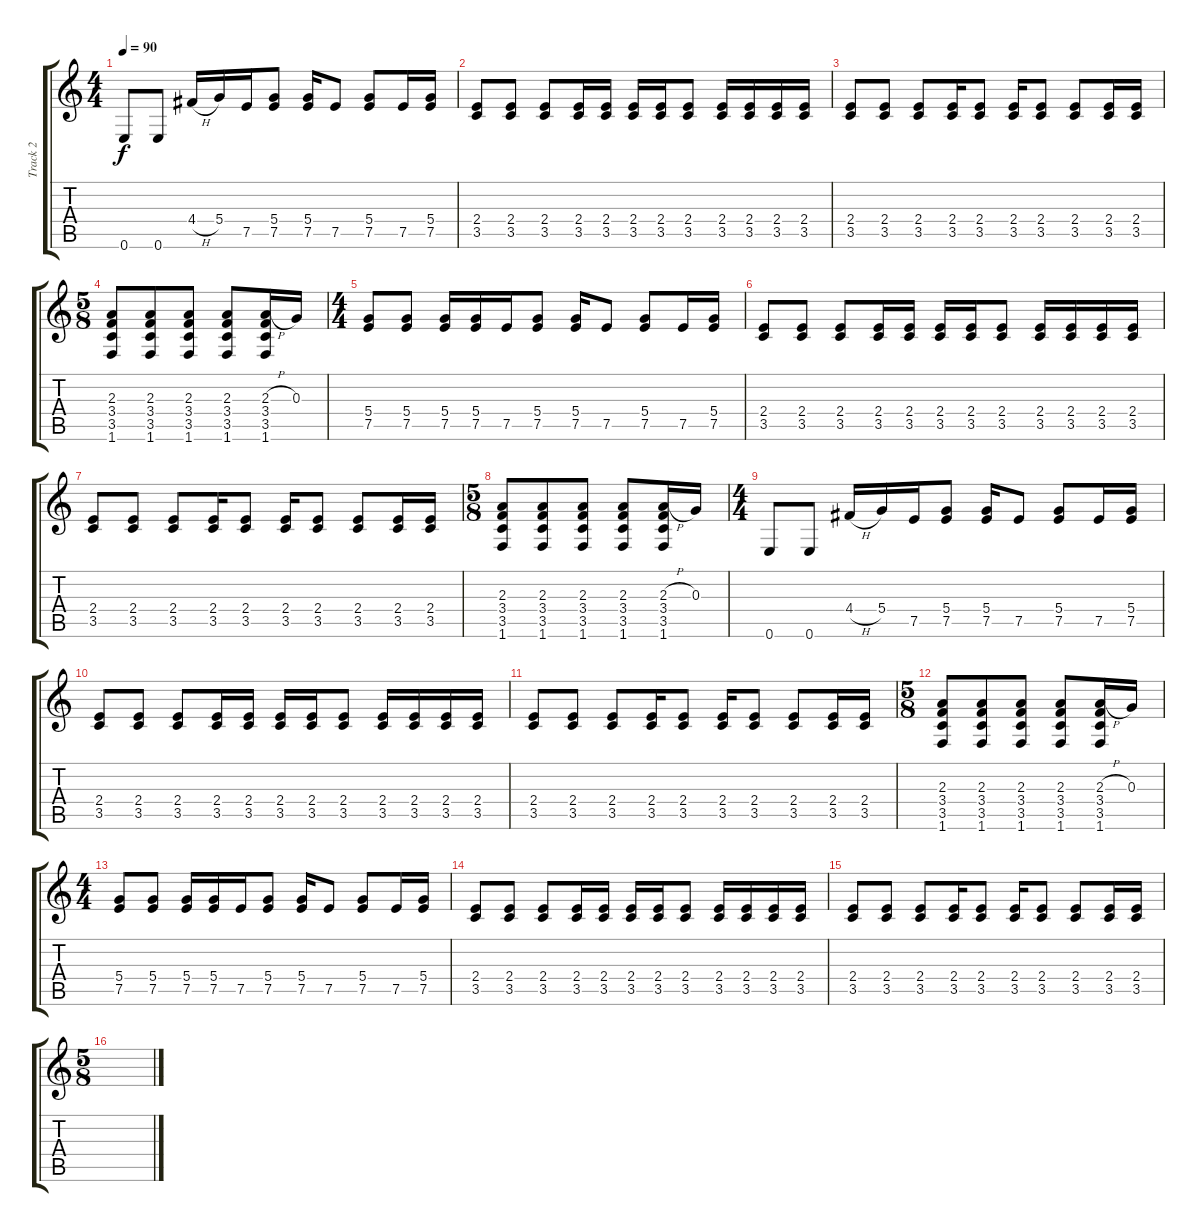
\track ("Track 2" "Track 2") {instrument acousticguitarsteel}
\staff {score tabs}
\tuning (E4 B3 G3 D3 A2 E2) {hide}
\ts (4 4)
\tempo 90
\clef g2
\ks c
0.6.8{dy f} 0.6.8 4.4{h}.16 5.4.16 7.5.16 (5.4 7.5).8 (5.4 7.5).16 7.5.8 (5.4 7.5).8 7.5.16 (5.4 7.5).16 |
(2.4 3.5).8 (2.4 3.5).8 (2.4 3.5).8 (2.4 3.5).16 (2.4 3.5).16 (2.4 3.5).16 (2.4 3.5).16 (2.4 3.5).8 (2.4 3.5).16 (2.4 3.5).16 (2.4 3.5).16 (2.4 3.5).16 |
(2.4 3.5).8 (2.4 3.5).8 (2.4 3.5).8 (2.4 3.5).16 (2.4 3.5).8 (2.4 3.5).16 (2.4 3.5).8 (2.4 3.5).8 (2.4 3.5).16 (2.4 3.5).16 |
\ts (5 8)
(2.3 3.4 3.5 1.6).8 (2.3 3.4 3.5 1.6).8 (2.3 3.4 3.5 1.6).8 (2.3 3.4 3.5 1.6).8 (2.3{h} 3.4 3.5 1.6).16 0.3.16 |
\ts (4 4)
(5.4 7.5).8 (5.4 7.5).8 (5.4 7.5).16 (5.4 7.5).16 7.5.16 (5.4 7.5).8 (5.4 7.5).16 7.5.8 (5.4 7.5).8 7.5.16 (5.4 7.5).16 |
(2.4 3.5).8 (2.4 3.5).8 (2.4 3.5).8 (2.4 3.5).16 (2.4 3.5).16 (2.4 3.5).16 (2.4 3.5).16 (2.4 3.5).8 (2.4 3.5).16 (2.4 3.5).16 (2.4 3.5).16 (2.4 3.5).16 |
(2.4 3.5).8 (2.4 3.5).8 (2.4 3.5).8 (2.4 3.5).16 (2.4 3.5).8 (2.4 3.5).16 (2.4 3.5).8 (2.4 3.5).8 (2.4 3.5).16 (2.4 3.5).16 |
\ts (5 8)
(2.3 3.4 3.5 1.6).8 (2.3 3.4 3.5 1.6).8 (2.3 3.4 3.5 1.6).8 (2.3 3.4 3.5 1.6).8 (2.3{h} 3.4 3.5 1.6).16 0.3.16 |
\ts (4 4)
0.6.8 0.6.8 4.4{h}.16 5.4.16 7.5.16 (5.4 7.5).8 (5.4 7.5).16 7.5.8 (5.4 7.5).8 7.5.16 (5.4 7.5).16 |
(2.4 3.5).8 (2.4 3.5).8 (2.4 3.5).8 (2.4 3.5).16 (2.4 3.5).16 (2.4 3.5).16 (2.4 3.5).16 (2.4 3.5).8 (2.4 3.5).16 (2.4 3.5).16 (2.4 3.5).16 (2.4 3.5).16 |
(2.4 3.5).8 (2.4 3.5).8 (2.4 3.5).8 (2.4 3.5).16 (2.4 3.5).8 (2.4 3.5).16 (2.4 3.5).8 (2.4 3.5).8 (2.4 3.5).16 (2.4 3.5).16 |
\ts (5 8)
(2.3 3.4 3.5 1.6).8 (2.3 3.4 3.5 1.6).8 (2.3 3.4 3.5 1.6).8 (2.3 3.4 3.5 1.6).8 (2.3{h} 3.4 3.5 1.6).16 0.3.16 |
\ts (4 4)
(5.4 7.5).8 (5.4 7.5).8 (5.4 7.5).16 (5.4 7.5).16 7.5.16 (5.4 7.5).8 (5.4 7.5).16 7.5.8 (5.4 7.5).8 7.5.16 (5.4 7.5).16 |
(2.4 3.5).8 (2.4 3.5).8 (2.4 3.5).8 (2.4 3.5).16 (2.4 3.5).16 (2.4 3.5).16 (2.4 3.5).16 (2.4 3.5).8 (2.4 3.5).16 (2.4 3.5).16 (2.4 3.5).16 (2.4 3.5).16 |
(2.4 3.5).8 (2.4 3.5).8 (2.4 3.5).8 (2.4 3.5).16 (2.4 3.5).8 (2.4 3.5).16 (2.4 3.5).8 (2.4 3.5).8 (2.4 3.5).16 (2.4 3.5).16 |
\ts (5 8)
